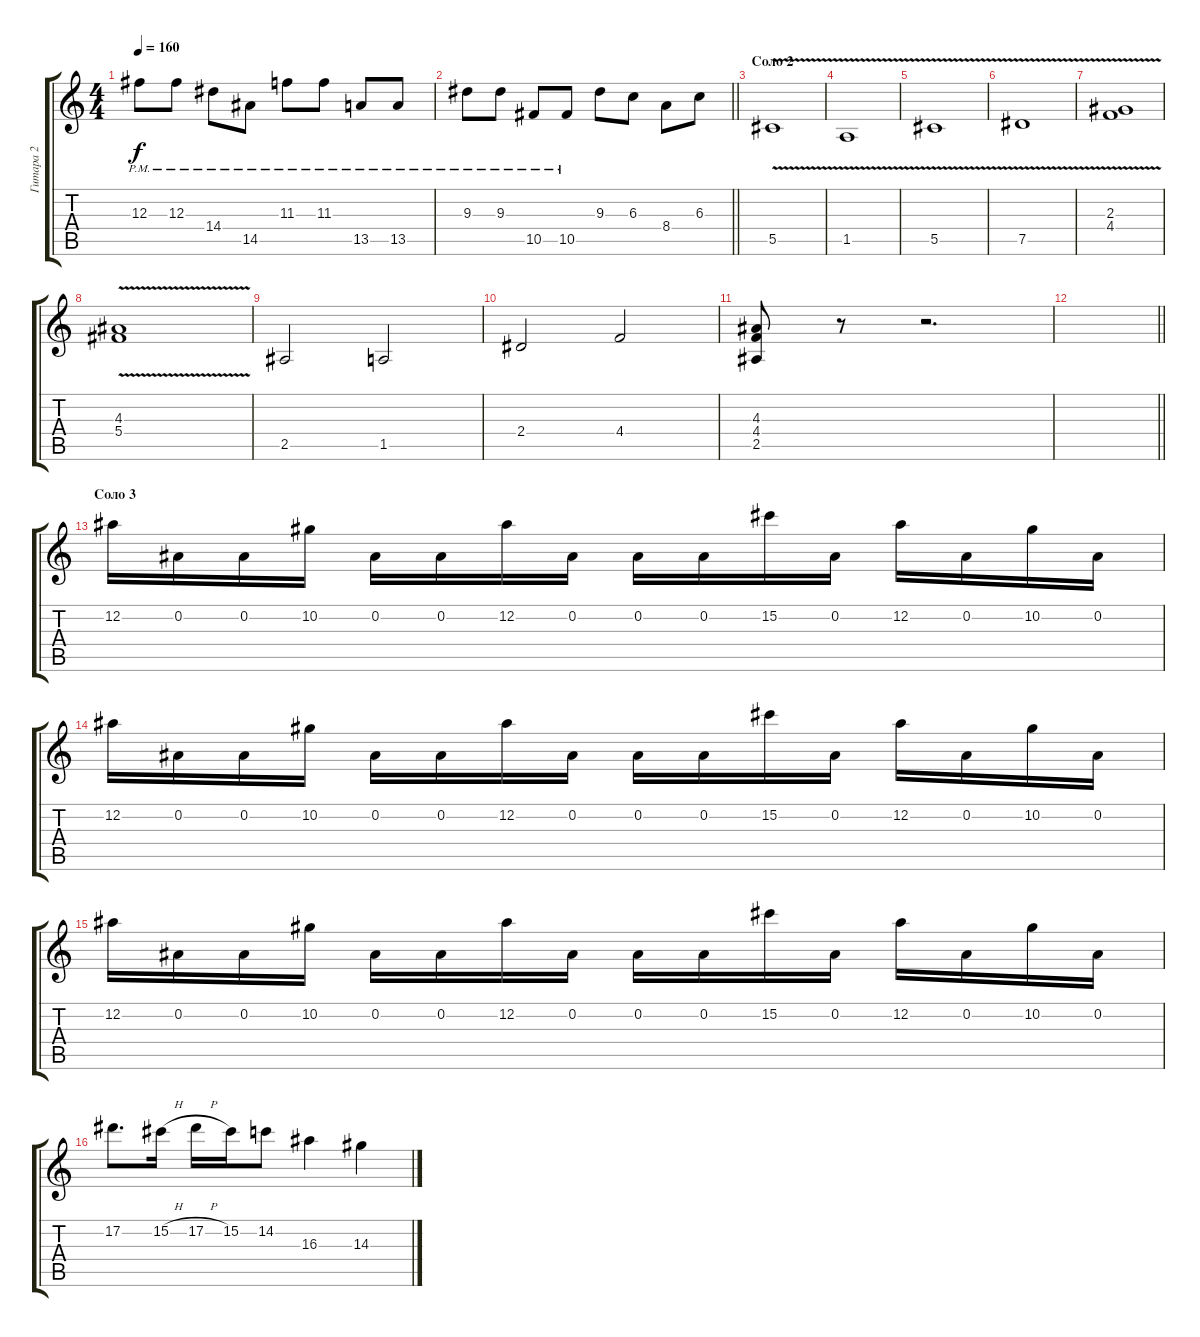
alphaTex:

\track ("Гитара 2" "Гитара 2") {instrument distortionguitar}
\staff {score tabs}
\tuning (Eb4 Bb3 Gb3 Db3 Ab2 Eb2) {hide}
\ts (4 4)
\tempo 160
\clef g2
\ks c
12.3{pm}.8{dy f} 12.3{pm}.8 14.4{pm}.8 14.5{pm}.8 11.3{pm}.8 11.3{pm}.8 13.5{pm}.8 13.5{pm}.8 |
\barLineRight lightlight
9.3{pm}.8 9.3{pm}.8 10.5{pm}.8 10.5{pm}.8 9.3.8 6.3.8 8.4.8 6.3.8 |
\section ("" "Соло 2")
5.5{v}.1 |
1.5{v}.1 |
5.5{v}.1 |
7.5{v}.1 |
(2.3{v} 4.4{v}).1 |
(4.3{v} 5.4{v}).1 |
2.5.2 1.5.2 |
2.4.2 4.4.2 |
(4.3 4.4 2.5).8 r.8 r.2{d} |
\barLineRight lightlight
|
\section ("" "Соло 3")
12.2.16 0.2.16 0.2.16 10.2.16 0.2.16 0.2.16 12.2.16 0.2.16 0.2.16 0.2.16 15.2.16 0.2.16 12.2.16 0.2.16 10.2.16 0.2.16 |
12.2.16 0.2.16 0.2.16 10.2.16 0.2.16 0.2.16 12.2.16 0.2.16 0.2.16 0.2.16 15.2.16 0.2.16 12.2.16 0.2.16 10.2.16 0.2.16 |
12.2.16 0.2.16 0.2.16 10.2.16 0.2.16 0.2.16 12.2.16 0.2.16 0.2.16 0.2.16 15.2.16 0.2.16 12.2.16 0.2.16 10.2.16 0.2.16 |
17.2.8{d} 15.2{h}.16 17.2{h}.16 15.2.16 14.2.8 16.3.4 14.3.4
